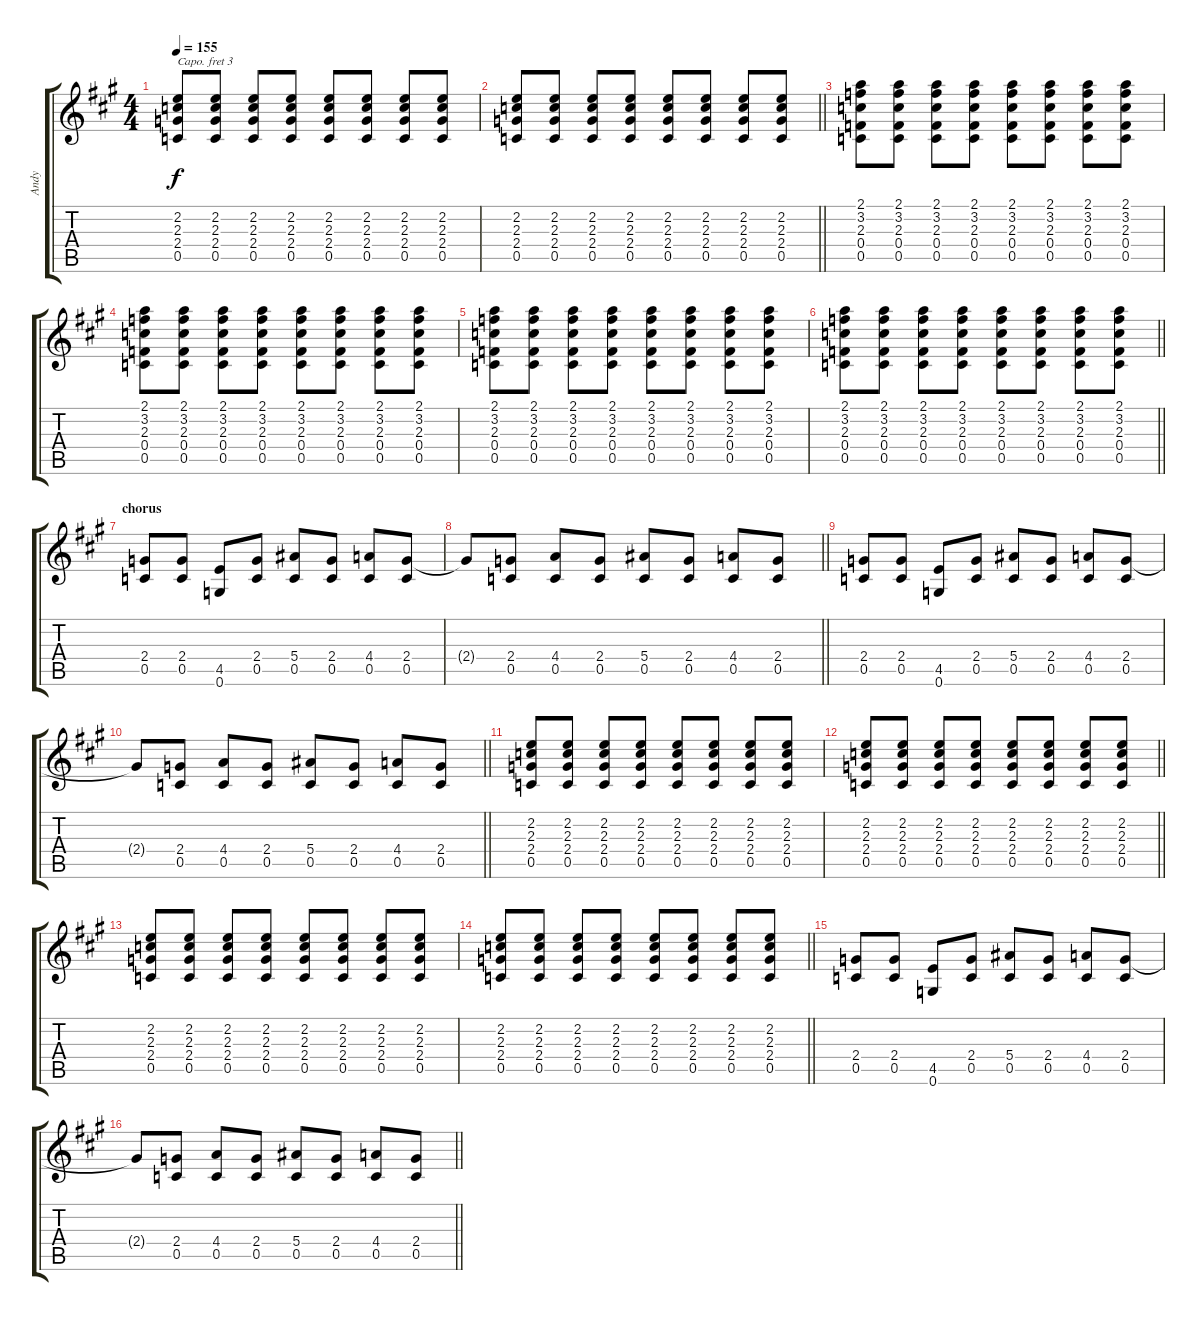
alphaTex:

\track ("Andy" "Andy") {instrument overdrivenguitar}
\staff {score tabs}
\capo 3
\tuning (E4 B3 G3 D3 A2 E2) {hide}
\ts (4 4)
\tempo 155
\clef g2
\ks a
(2.2 2.3 2.4 0.5).8{dy f} (2.2 2.3 2.4 0.5).8 (2.2 2.3 2.4 0.5).8 (2.2 2.3 2.4 0.5).8 (2.2 2.3 2.4 0.5).8 (2.2 2.3 2.4 0.5).8 (2.2 2.3 2.4 0.5).8 (2.2 2.3 2.4 0.5).8 |
\barLineRight lightlight
(2.2 2.3 2.4 0.5).8 (2.2 2.3 2.4 0.5).8 (2.2 2.3 2.4 0.5).8 (2.2 2.3 2.4 0.5).8 (2.2 2.3 2.4 0.5).8 (2.2 2.3 2.4 0.5).8 (2.2 2.3 2.4 0.5).8 (2.2 2.3 2.4 0.5).8 |
(2.1 3.2 2.3 0.4 0.5).8 (2.1 3.2 2.3 0.4 0.5).8 (2.1 3.2 2.3 0.4 0.5).8 (2.1 3.2 2.3 0.4 0.5).8 (2.1 3.2 2.3 0.4 0.5).8 (2.1 3.2 2.3 0.4 0.5).8 (2.1 3.2 2.3 0.4 0.5).8 (2.1 3.2 2.3 0.4 0.5).8 |
(2.1 3.2 2.3 0.4 0.5).8 (2.1 3.2 2.3 0.4 0.5).8 (2.1 3.2 2.3 0.4 0.5).8 (2.1 3.2 2.3 0.4 0.5).8 (2.1 3.2 2.3 0.4 0.5).8 (2.1 3.2 2.3 0.4 0.5).8 (2.1 3.2 2.3 0.4 0.5).8 (2.1 3.2 2.3 0.4 0.5).8 |
(2.1 3.2 2.3 0.4 0.5).8 (2.1 3.2 2.3 0.4 0.5).8 (2.1 3.2 2.3 0.4 0.5).8 (2.1 3.2 2.3 0.4 0.5).8 (2.1 3.2 2.3 0.4 0.5).8 (2.1 3.2 2.3 0.4 0.5).8 (2.1 3.2 2.3 0.4 0.5).8 (2.1 3.2 2.3 0.4 0.5).8 |
\barLineRight lightlight
(2.1 3.2 2.3 0.4 0.5).8 (2.1 3.2 2.3 0.4 0.5).8 (2.1 3.2 2.3 0.4 0.5).8 (2.1 3.2 2.3 0.4 0.5).8 (2.1 3.2 2.3 0.4 0.5).8 (2.1 3.2 2.3 0.4 0.5).8 (2.1 3.2 2.3 0.4 0.5).8 (2.1 3.2 2.3 0.4 0.5).8 |
\section ("" "chorus")
(2.4 0.5).8 (2.4 0.5).8 (4.5 0.6).8 (2.4 0.5).8 (5.4 0.5).8 (2.4 0.5).8 (4.4 0.5).8 (2.4 0.5).8 |
\barLineRight lightlight
2.4{t}.8 (2.4 0.5).8 (4.4 0.5).8 (2.4 0.5).8 (5.4 0.5).8 (2.4 0.5).8 (4.4 0.5).8 (2.4 0.5).8 |
(2.4 0.5).8 (2.4 0.5).8 (4.5 0.6).8 (2.4 0.5).8 (5.4 0.5).8 (2.4 0.5).8 (4.4 0.5).8 (2.4 0.5).8 |
\barLineRight lightlight
2.4{t}.8 (2.4 0.5).8 (4.4 0.5).8 (2.4 0.5).8 (5.4 0.5).8 (2.4 0.5).8 (4.4 0.5).8 (2.4 0.5).8 |
(2.2 2.3 2.4 0.5).8 (2.2 2.3 2.4 0.5).8 (2.2 2.3 2.4 0.5).8 (2.2 2.3 2.4 0.5).8 (2.2 2.3 2.4 0.5).8 (2.2 2.3 2.4 0.5).8 (2.2 2.3 2.4 0.5).8 (2.2 2.3 2.4 0.5).8 |
\barLineRight lightlight
(2.2 2.3 2.4 0.5).8 (2.2 2.3 2.4 0.5).8 (2.2 2.3 2.4 0.5).8 (2.2 2.3 2.4 0.5).8 (2.2 2.3 2.4 0.5).8 (2.2 2.3 2.4 0.5).8 (2.2 2.3 2.4 0.5).8 (2.2 2.3 2.4 0.5).8 |
(2.2 2.3 2.4 0.5).8 (2.2 2.3 2.4 0.5).8 (2.2 2.3 2.4 0.5).8 (2.2 2.3 2.4 0.5).8 (2.2 2.3 2.4 0.5).8 (2.2 2.3 2.4 0.5).8 (2.2 2.3 2.4 0.5).8 (2.2 2.3 2.4 0.5).8 |
\barLineRight lightlight
(2.2 2.3 2.4 0.5).8 (2.2 2.3 2.4 0.5).8 (2.2 2.3 2.4 0.5).8 (2.2 2.3 2.4 0.5).8 (2.2 2.3 2.4 0.5).8 (2.2 2.3 2.4 0.5).8 (2.2 2.3 2.4 0.5).8 (2.2 2.3 2.4 0.5).8 |
(2.4 0.5).8 (2.4 0.5).8 (4.5 0.6).8 (2.4 0.5).8 (5.4 0.5).8 (2.4 0.5).8 (4.4 0.5).8 (2.4 0.5).8 |
\barLineRight lightlight
2.4{t}.8 (2.4 0.5).8 (4.4 0.5).8 (2.4 0.5).8 (5.4 0.5).8 (2.4 0.5).8 (4.4 0.5).8 (2.4 0.5).8
